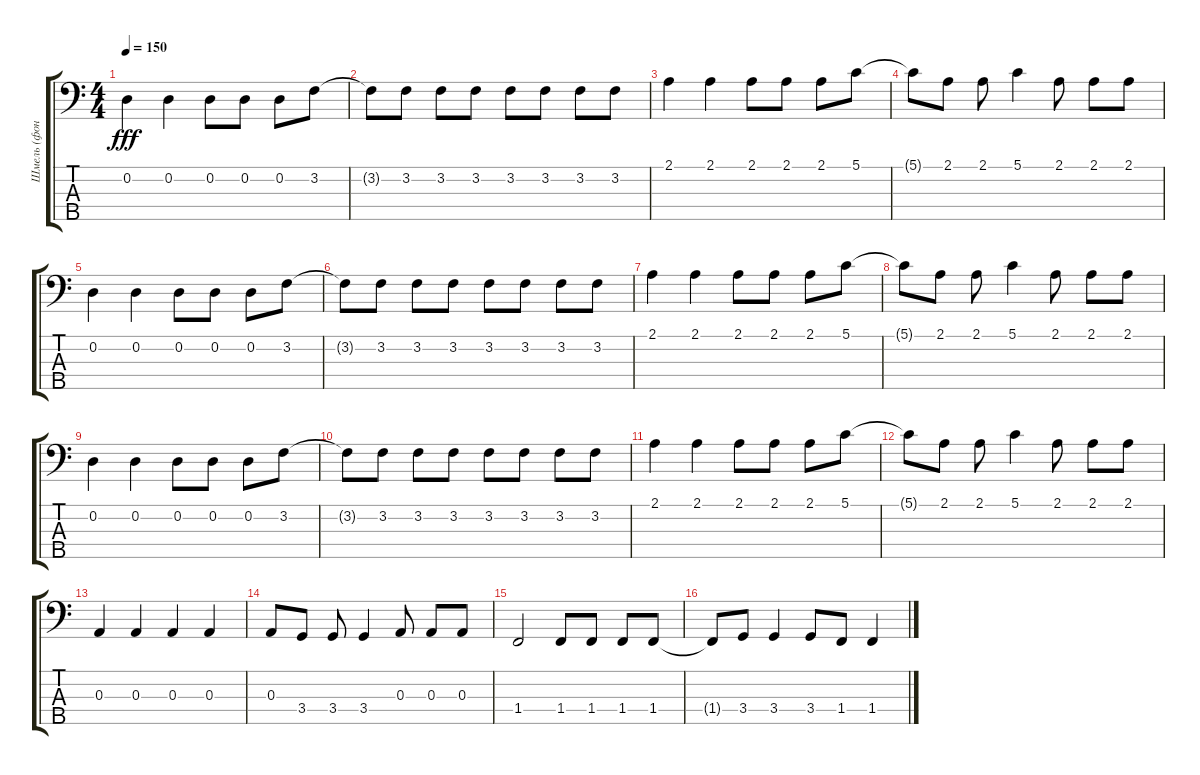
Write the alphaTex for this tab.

\track ("Шмель (фон и перегруз)" "Шмель (фон") {instrument slapbass1}
\staff {score tabs}
\tuning (G2 D2 A1 E1 B0) {hide}
\ts (4 4)
\tempo 150
\clef f4
\ks c
0.2.4{dy fff} 0.2.4 0.2.8 0.2.8 0.2.8 3.2.8 |
3.2{t}.8 3.2.8 3.2.8 3.2.8 3.2.8 3.2.8 3.2.8 3.2.8 |
2.1.4 2.1.4 2.1.8 2.1.8 2.1.8 5.1.8 |
5.1{t}.8 2.1.8 2.1.8 5.1.4 2.1.8 2.1.8 2.1.8 |
0.2.4 0.2.4 0.2.8 0.2.8 0.2.8 3.2.8 |
3.2{t}.8 3.2.8 3.2.8 3.2.8 3.2.8 3.2.8 3.2.8 3.2.8 |
2.1.4 2.1.4 2.1.8 2.1.8 2.1.8 5.1.8 |
5.1{t}.8 2.1.8 2.1.8 5.1.4 2.1.8 2.1.8 2.1.8 |
0.2.4 0.2.4 0.2.8 0.2.8 0.2.8 3.2.8 |
3.2{t}.8 3.2.8 3.2.8 3.2.8 3.2.8 3.2.8 3.2.8 3.2.8 |
2.1.4 2.1.4 2.1.8 2.1.8 2.1.8 5.1.8 |
5.1{t}.8 2.1.8 2.1.8 5.1.4 2.1.8 2.1.8 2.1.8 |
0.3.4 0.3.4 0.3.4 0.3.4 |
0.3.8 3.4.8 3.4.8 3.4.4 0.3.8 0.3.8 0.3.8 |
1.4.2 1.4.8 1.4.8 1.4.8 1.4.8 |
1.4{t}.8 3.4.8 3.4.4 3.4.8 1.4.8 1.4.4
